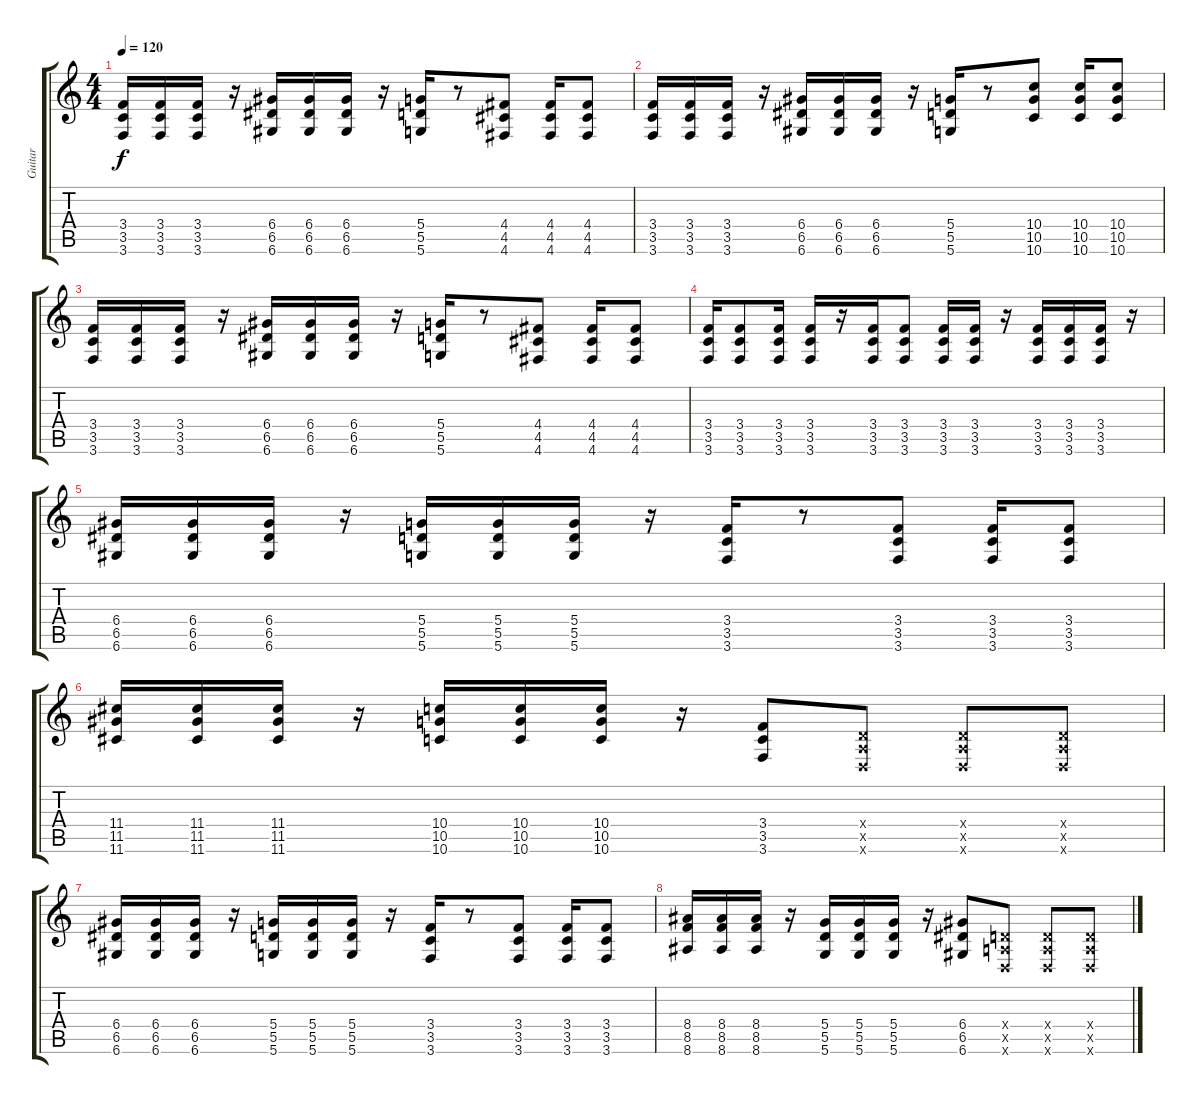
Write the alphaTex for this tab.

\track ("Guitar" "Guitar") {instrument overdrivenguitar}
\staff {score tabs}
\tuning (E4 B3 G3 D3 A2 D2) {hide}
\ts (4 4)
\tempo 120
\clef g2
\ks c
(3.4 3.5 3.6).16{dy f} (3.4 3.5 3.6).16 (3.4 3.5 3.6).16 r.16 (6.4 6.5 6.6).16 (6.4 6.5 6.6).16 (6.4 6.5 6.6).16 r.16 (5.4 5.5 5.6).16 r.8 (4.4 4.5 4.6).8 (4.4 4.5 4.6).16 (4.4 4.5 4.6).8 |
(3.4 3.5 3.6).16 (3.4 3.5 3.6).16 (3.4 3.5 3.6).16 r.16 (6.4 6.5 6.6).16 (6.4 6.5 6.6).16 (6.4 6.5 6.6).16 r.16 (5.4 5.5 5.6).16 r.8 (10.4 10.5 10.6).8 (10.4 10.5 10.6).16 (10.4 10.5 10.6).8 |
(3.4 3.5 3.6).16 (3.4 3.5 3.6).16 (3.4 3.5 3.6).16 r.16 (6.4 6.5 6.6).16 (6.4 6.5 6.6).16 (6.4 6.5 6.6).16 r.16 (5.4 5.5 5.6).16 r.8 (4.4 4.5 4.6).8 (4.4 4.5 4.6).16 (4.4 4.5 4.6).8 |
(3.4 3.5 3.6).16 (3.4 3.5 3.6).8 (3.4 3.5 3.6).16 (3.4 3.5 3.6).16 r.16 (3.4 3.5 3.6).16 (3.4 3.5 3.6).8 (3.4 3.5 3.6).16 (3.4 3.5 3.6).16 r.16 (3.4 3.5 3.6).16 (3.4 3.5 3.6).16 (3.4 3.5 3.6).16 r.16 |
(6.4 6.5 6.6).16 (6.4 6.5 6.6).16 (6.4 6.5 6.6).16 r.16 (5.4 5.5 5.6).16 (5.4 5.5 5.6).16 (5.4 5.5 5.6).16 r.16 (3.4 3.5 3.6).16 r.8 (3.4 3.5 3.6).8 (3.4 3.5 3.6).16 (3.4 3.5 3.6).8 |
(11.4 11.5 11.6).16 (11.4 11.5 11.6).16 (11.4 11.5 11.6).16 r.16 (10.4 10.5 10.6).16 (10.4 10.5 10.6).16 (10.4 10.5 10.6).16 r.16 (3.4 3.5 3.6).8 (0.4{x} 0.5{x} 0.6{x}).8 (0.4{x} 0.5{x} 0.6{x}).8 (0.4{x} 0.5{x} 0.6{x}).8 |
(6.4 6.5 6.6).16 (6.4 6.5 6.6).16 (6.4 6.5 6.6).16 r.16 (5.4 5.5 5.6).16 (5.4 5.5 5.6).16 (5.4 5.5 5.6).16 r.16 (3.4 3.5 3.6).16 r.8 (3.4 3.5 3.6).8 (3.4 3.5 3.6).16 (3.4 3.5 3.6).8 |
(8.4 8.5 8.6).16 (8.4 8.5 8.6).16 (8.4 8.5 8.6).16 r.16 (5.4 5.5 5.6).16 (5.4 5.5 5.6).16 (5.4 5.5 5.6).16 r.16 (6.4 6.5 6.6).8 (0.4{x} 0.5{x} 0.6{x}).8 (0.4{x} 0.5{x} 0.6{x}).8 (0.4{x} 0.5{x} 0.6{x}).8
